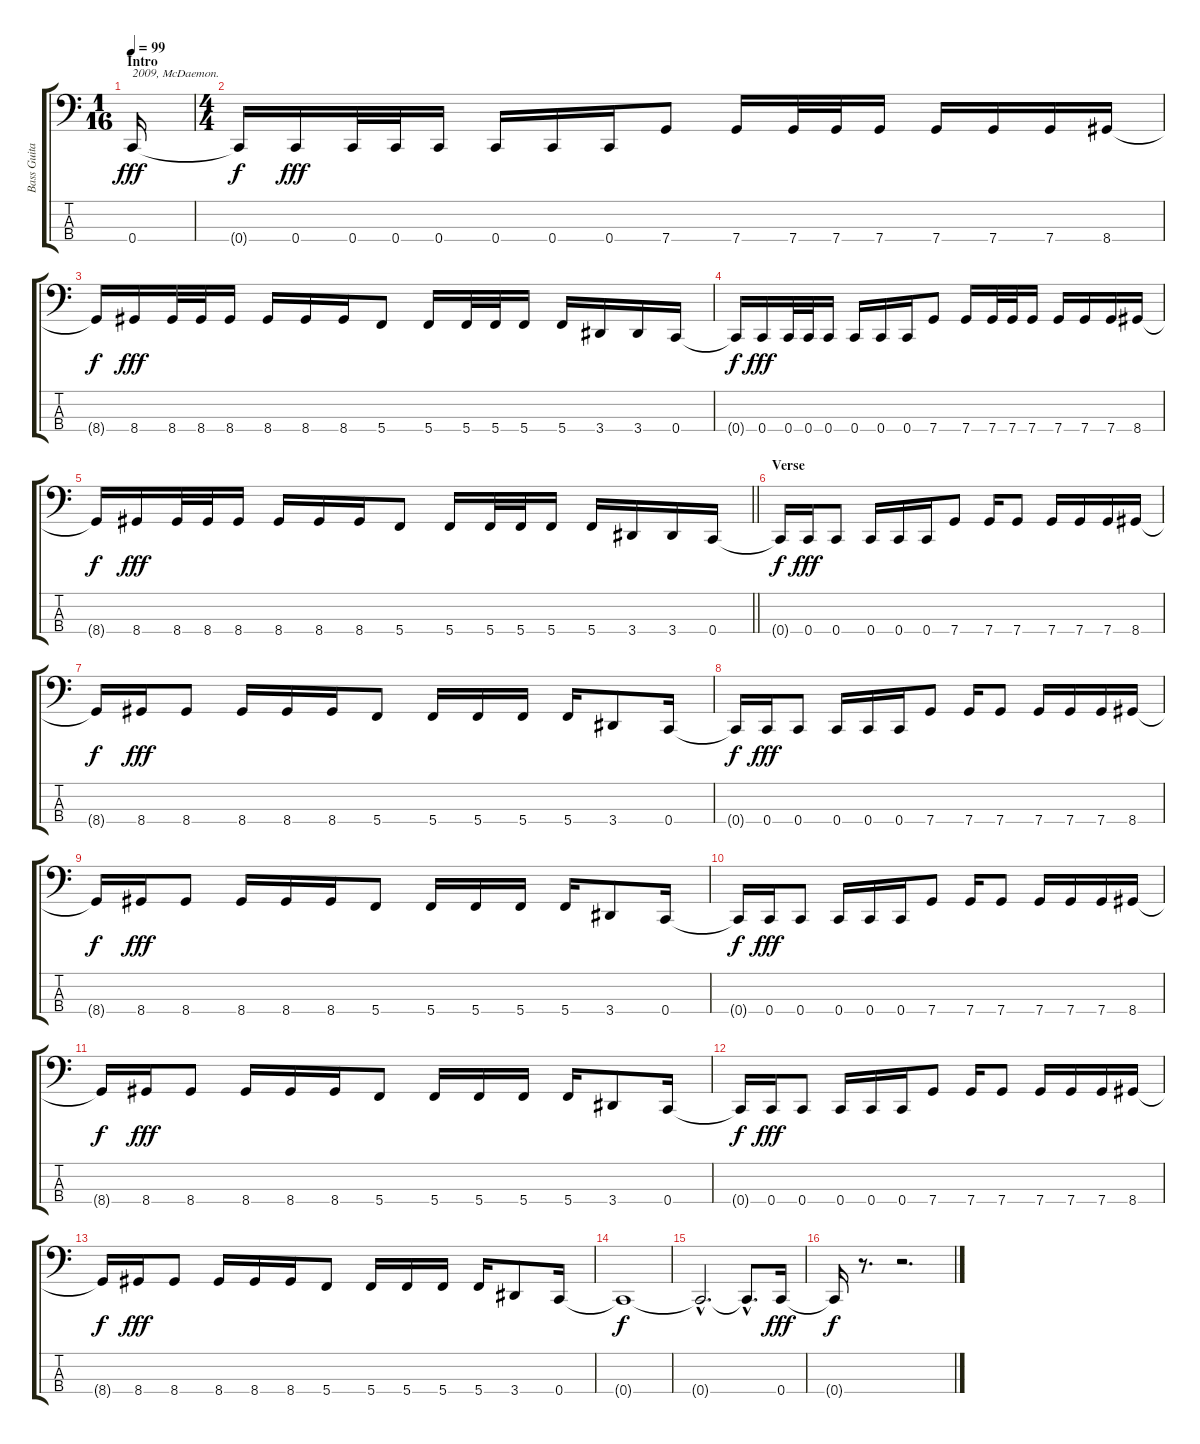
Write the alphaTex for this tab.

\track ("Bass Guitar" "Bass Guita") {instrument electricbasspick}
\staff {score tabs}
\tuning (F2 C2 G1 C1) {hide}
\ts (1 16)
\section ("" "Intro")
\tempo 99
\clef f4
\ks c
0.4.16{txt "2009, McDaemon." dy fff instrument electricbasspick} |
\ts (4 4)
0.4{t}.16{dy f} 0.4.16{dy fff} 0.4.32 0.4.32 0.4.16 0.4.16 0.4.16 0.4.16 7.4.8 7.4.16 7.4.32 7.4.32 7.4.16 7.4.16 7.4.16 7.4.16 8.4.16 |
8.4{t}.16{dy f} 8.4.16{dy fff} 8.4.32 8.4.32 8.4.16 8.4.16 8.4.16 8.4.16 5.4.8 5.4.16 5.4.32 5.4.32 5.4.16 5.4.16 3.4.16 3.4.16 0.4.16 |
0.4{t}.16{dy f} 0.4.16{dy fff} 0.4.32 0.4.32 0.4.16 0.4.16 0.4.16 0.4.16 7.4.8 7.4.16 7.4.32 7.4.32 7.4.16 7.4.16 7.4.16 7.4.16 8.4.16 |
\barLineRight lightlight
8.4{t}.16{dy f} 8.4.16{dy fff} 8.4.32 8.4.32 8.4.16 8.4.16 8.4.16 8.4.16 5.4.8 5.4.16 5.4.32 5.4.32 5.4.16 5.4.16 3.4.16 3.4.16 0.4.16 |
\section ("" "Verse")
0.4{t}.16{dy f} 0.4.16{dy fff} 0.4.8 0.4.16 0.4.16 0.4.16 7.4.8 7.4.16 7.4.8 7.4.16 7.4.16 7.4.16 8.4.16 |
8.4{t}.16{dy f} 8.4.16{dy fff} 8.4.8 8.4.16 8.4.16 8.4.16 5.4.8 5.4.16 5.4.16 5.4.16 5.4.16 3.4.8 0.4.16 |
0.4{t}.16{dy f} 0.4.16{dy fff} 0.4.8 0.4.16 0.4.16 0.4.16 7.4.8 7.4.16 7.4.8 7.4.16 7.4.16 7.4.16 8.4.16 |
8.4{t}.16{dy f} 8.4.16{dy fff} 8.4.8 8.4.16 8.4.16 8.4.16 5.4.8 5.4.16 5.4.16 5.4.16 5.4.16 3.4.8 0.4.16 |
0.4{t}.16{dy f} 0.4.16{dy fff} 0.4.8 0.4.16 0.4.16 0.4.16 7.4.8 7.4.16 7.4.8 7.4.16 7.4.16 7.4.16 8.4.16 |
8.4{t}.16{dy f} 8.4.16{dy fff} 8.4.8 8.4.16 8.4.16 8.4.16 5.4.8 5.4.16 5.4.16 5.4.16 5.4.16 3.4.8 0.4.16 |
0.4{t}.16{dy f} 0.4.16{dy fff} 0.4.8 0.4.16 0.4.16 0.4.16 7.4.8 7.4.16 7.4.8 7.4.16 7.4.16 7.4.16 8.4.16 |
8.4{t}.16{dy f} 8.4.16{dy fff} 8.4.8 8.4.16 8.4.16 8.4.16 5.4.8 5.4.16 5.4.16 5.4.16 5.4.16 3.4.8 0.4.16 |
0.4{t}.1{dy f} |
0.4{hac t}.2{d} 0.4{hac t}.8{d} 0.4.16{dy fff} |
0.4{t}.16{dy f} r.8{d} r.2{d}
